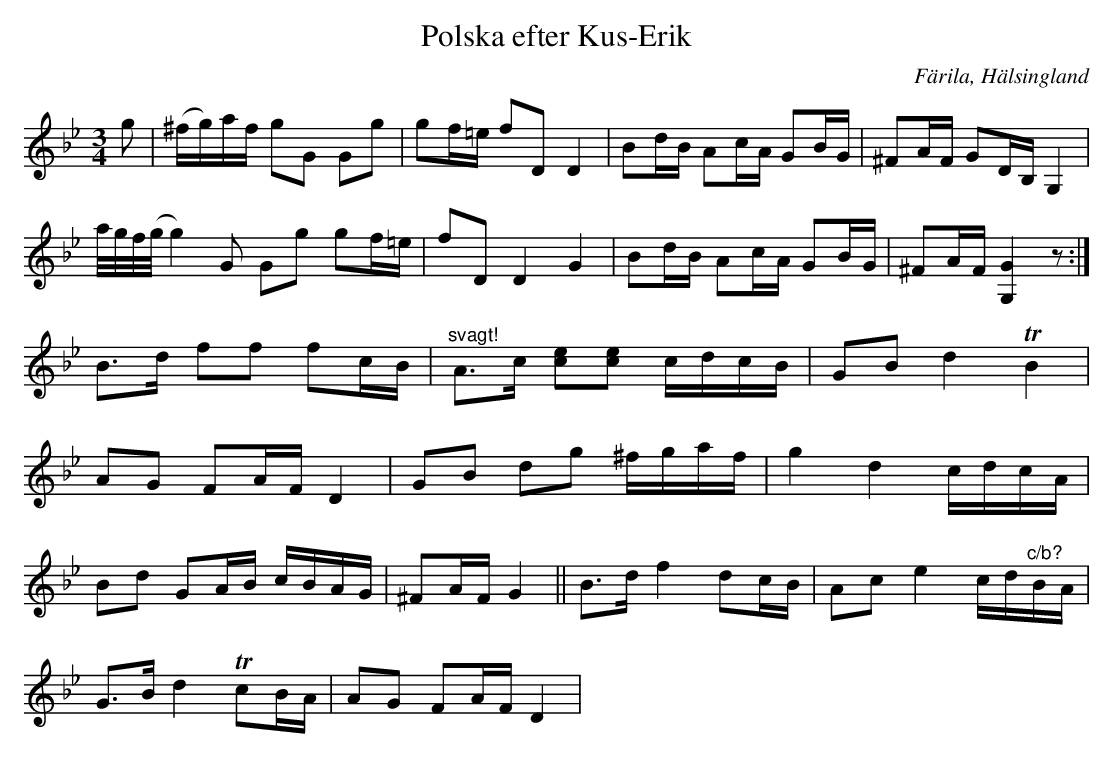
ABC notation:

X:1
T: Polska efter Kus-Erik
O: Färila, Hälsingland
M: 3/4
L: 1/16
K: Gm
g2 | (^fg)af g2G2 G2g2 | g2f=e f2D2 D4 | B2dB A2cA G2BG | ^F2AF G2DB, G,4 |
a/g/f/(g/g4) G2 G2g2 g2f=e | f2D2 D4 G4 | B2dB A2cA G2BG | ^F2AF [G,G]4 z2 :|
B2>d2 f2f2 f2cB | "^svagt!"A2>c2 [c2e2][e2c2] cdcB | G2B2 d4 TB4 |
A2G2 F2AF D4 | G2B2 d2g2 ^fgaf | g4 d4 cdcA |
B2d2 G2AB cBAG | ^F2AF G4 || B2>d2 f4 d2cB | A2c2 e4 cd"^c/b?"BA |
G2>B2 d4 Tc2BA | A2G2 F2AF D4 |
